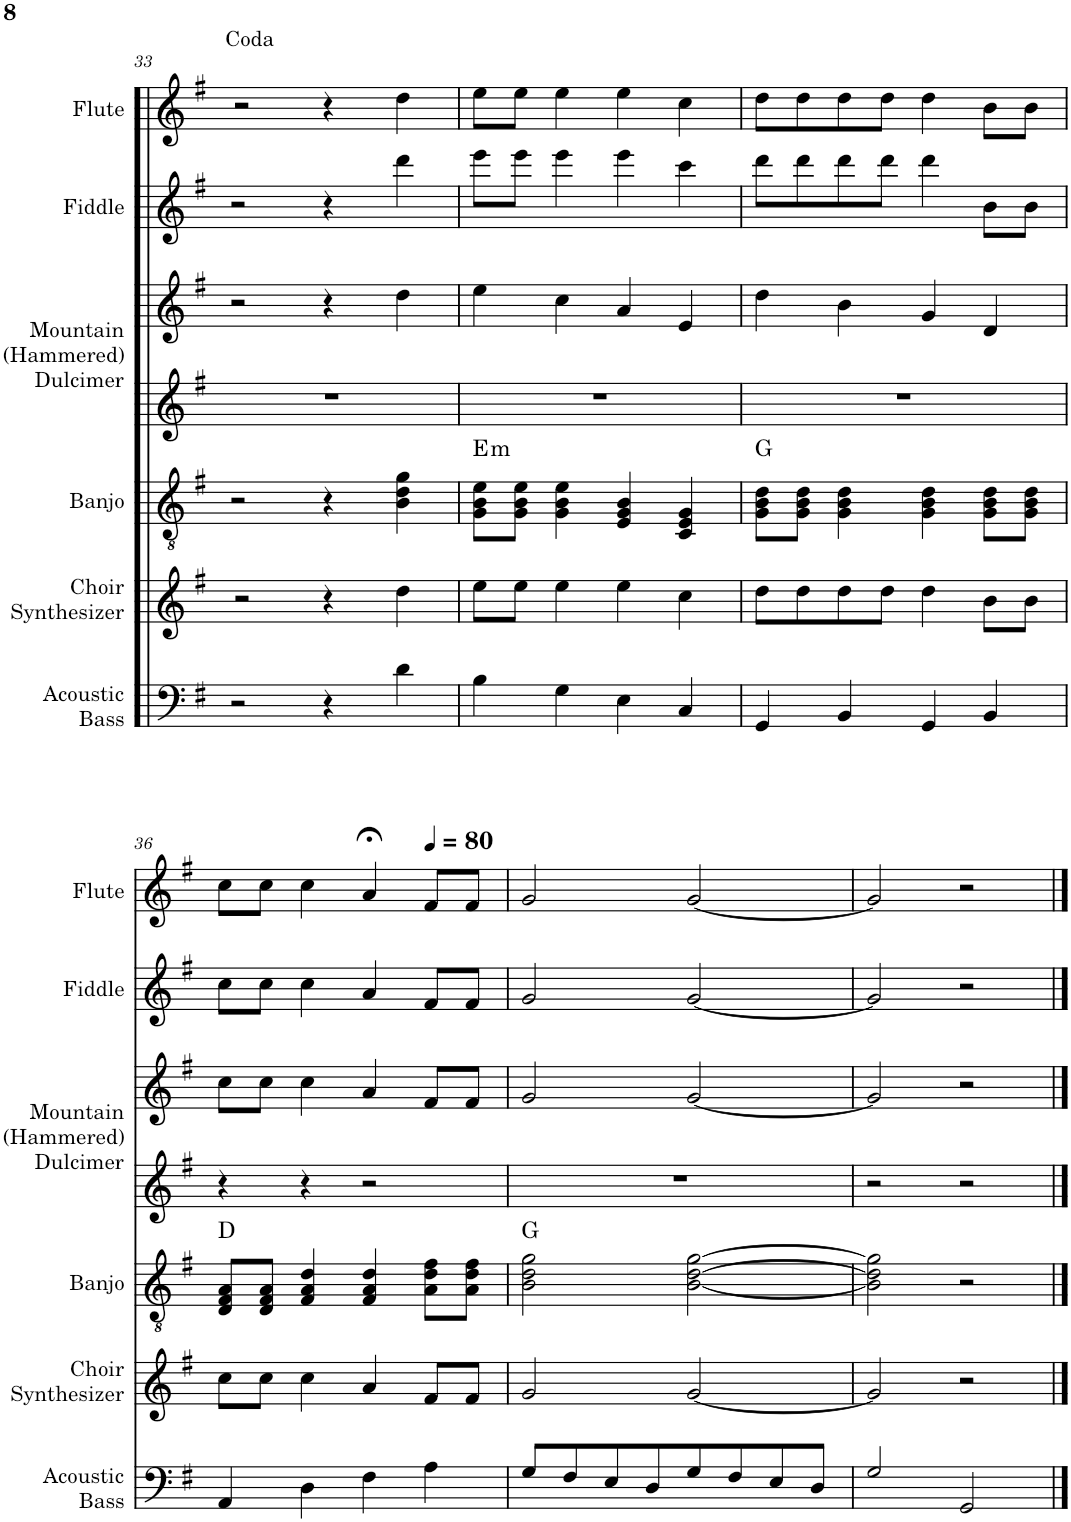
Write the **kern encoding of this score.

**kern	**kern	**kern	**harte	**kern	**kern	**kern	**kern
*part6	*part5	*part4	*part4	*part3	*part3	*part2	*part1
*staff7	*staff6	*staff5	*	*staff4	*staff3	*staff2	*staff1
*I"Acoustic  Bass	*I"Choir Synthesizer	*I"Banjo	*	*I"Mountain (Hammered) Dulcimer	*	*I"Fiddle	*I"Flute
*I'Acoustic  Bass	*I'Choir Synthesizer	*I'Banjo	*	*I'Mountain (Hammered) Dulcimer	*	*I'Fiddle	*I'Flute
!!LO:PB:g=z
*clefF4	*clefG2	*clefGv2	*	*clefG2	*clefG2	*clefG2	*clefG2
*Trd7c12	*	*Trd7c12	*	*	*	*	*
*k[f#]	*k[f#]	*k[f#]	*	*k[f#]	*k[f#]	*k[f#]	*k[f#]
*M4/4	*M4/4	*M4/4	*	*M4/4	*M4/4	*M4/4	*M4/4
=33	=33	=33	=33	=33	=33	=33	=33
2r	2r	2r	.	1r	2r	2r	2r
4r	4r	4r	.	.	4r	4r	4r
4d\	4dd\	4B\ 4d\ 4g\	.	.	4dd\	4ddd\	4dd\
=34	=34	=34	=34	=34	=34	=34	=34
!	!	!	!LO:H:kt=m	!	!	!	!
4B\	8ee\L	8G\ 8B\ 8e\L	E:min	1r	4ee\	8eee\L	8ee\L
.	8ee\J	8G\ 8B\ 8e\J	.	.	.	8eee\J	8ee\J
4G\	4ee\	4G\ 4B\ 4e\	.	.	4cc\	4eee\	4ee\
4E\	4ee\	4E/ 4G/ 4B/	.	.	4a/	4eee\	4ee\
4C/	4cc\	4C/ 4E/ 4G/	.	.	4e/	4ccc\	4cc\
=35	=35	=35	=35	=35	=35	=35	=35
4GG/	8dd\L	8G\ 8B\ 8d\L	G:maj	1r	4dd\	8ddd\L	8dd\L
.	8dd\	8G\ 8B\ 8d\J	.	.	.	8ddd\	8dd\
4BB/	8dd\	4G\ 4B\ 4d\	.	.	4b\	8ddd\	8dd\
.	8dd\J	.	.	.	.	8ddd\J	8dd\J
4GG/	4dd\	4G\ 4B\ 4d\	.	.	4g/	4ddd\	4dd\
4BB/	8b\L	8G\ 8B\ 8d\L	.	.	4d/	8b\L	8b\L
.	8b\J	8G\ 8B\ 8d\J	.	.	.	8b\J	8b\J
!!LO:LB:g=z
=36	=36	=36	=36	=36	=36	=36	=36
4AA/	8cc\L	8D/ 8F#/ 8A/L	D:maj	4r	8cc\L	8cc\L	8cc\L
.	8cc\J	8D/ 8F#/ 8A/J	.	.	8cc\J	8cc\J	8cc\J
4D\	4cc\	4F#/ 4A/ 4d/	.	4r	4cc\	4cc\	4cc\
4F#\	4a/	4F#/ 4A/ 4d/	.	2r	4a/	4a/	4a;</
*	*	*	*	*	*	*	*MM80
4A\	8f#/L	8A\ 8d\ 8f#\L	.	.	8f#/L	8f#/L	8f#/L
.	8f#/J	8A\ 8d\ 8f#\J	.	.	8f#/J	8f#/J	8f#/J
=37	=37	=37	=37	=37	=37	=37	=37
8G/L	2g/	2B\ 2d\ 2g\	G:maj	1r	2g/	2g/	2g/
8F#/	.	.	.	.	.	.	.
8E/	.	.	.	.	.	.	.
8D/	.	.	.	.	.	.	.
8G/	[2g/	[2B\ [2d\ [2g\	.	.	[2g/	[2g/	[2g/
8F#/	.	.	.	.	.	.	.
8E/	.	.	.	.	.	.	.
8D/J	.	.	.	.	.	.	.
=38	=38	=38	=38	=38	=38	=38	=38
2G/	2g/]	2B\] 2d\] 2g\]	.	2r	2g/]	2g/]	2g/]
2GG/	2r	2r	.	2r	2r	2r	2r
==	==	==	==	==	==	==	==
*-	*-	*-	*-	*-	*-	*-	*-
